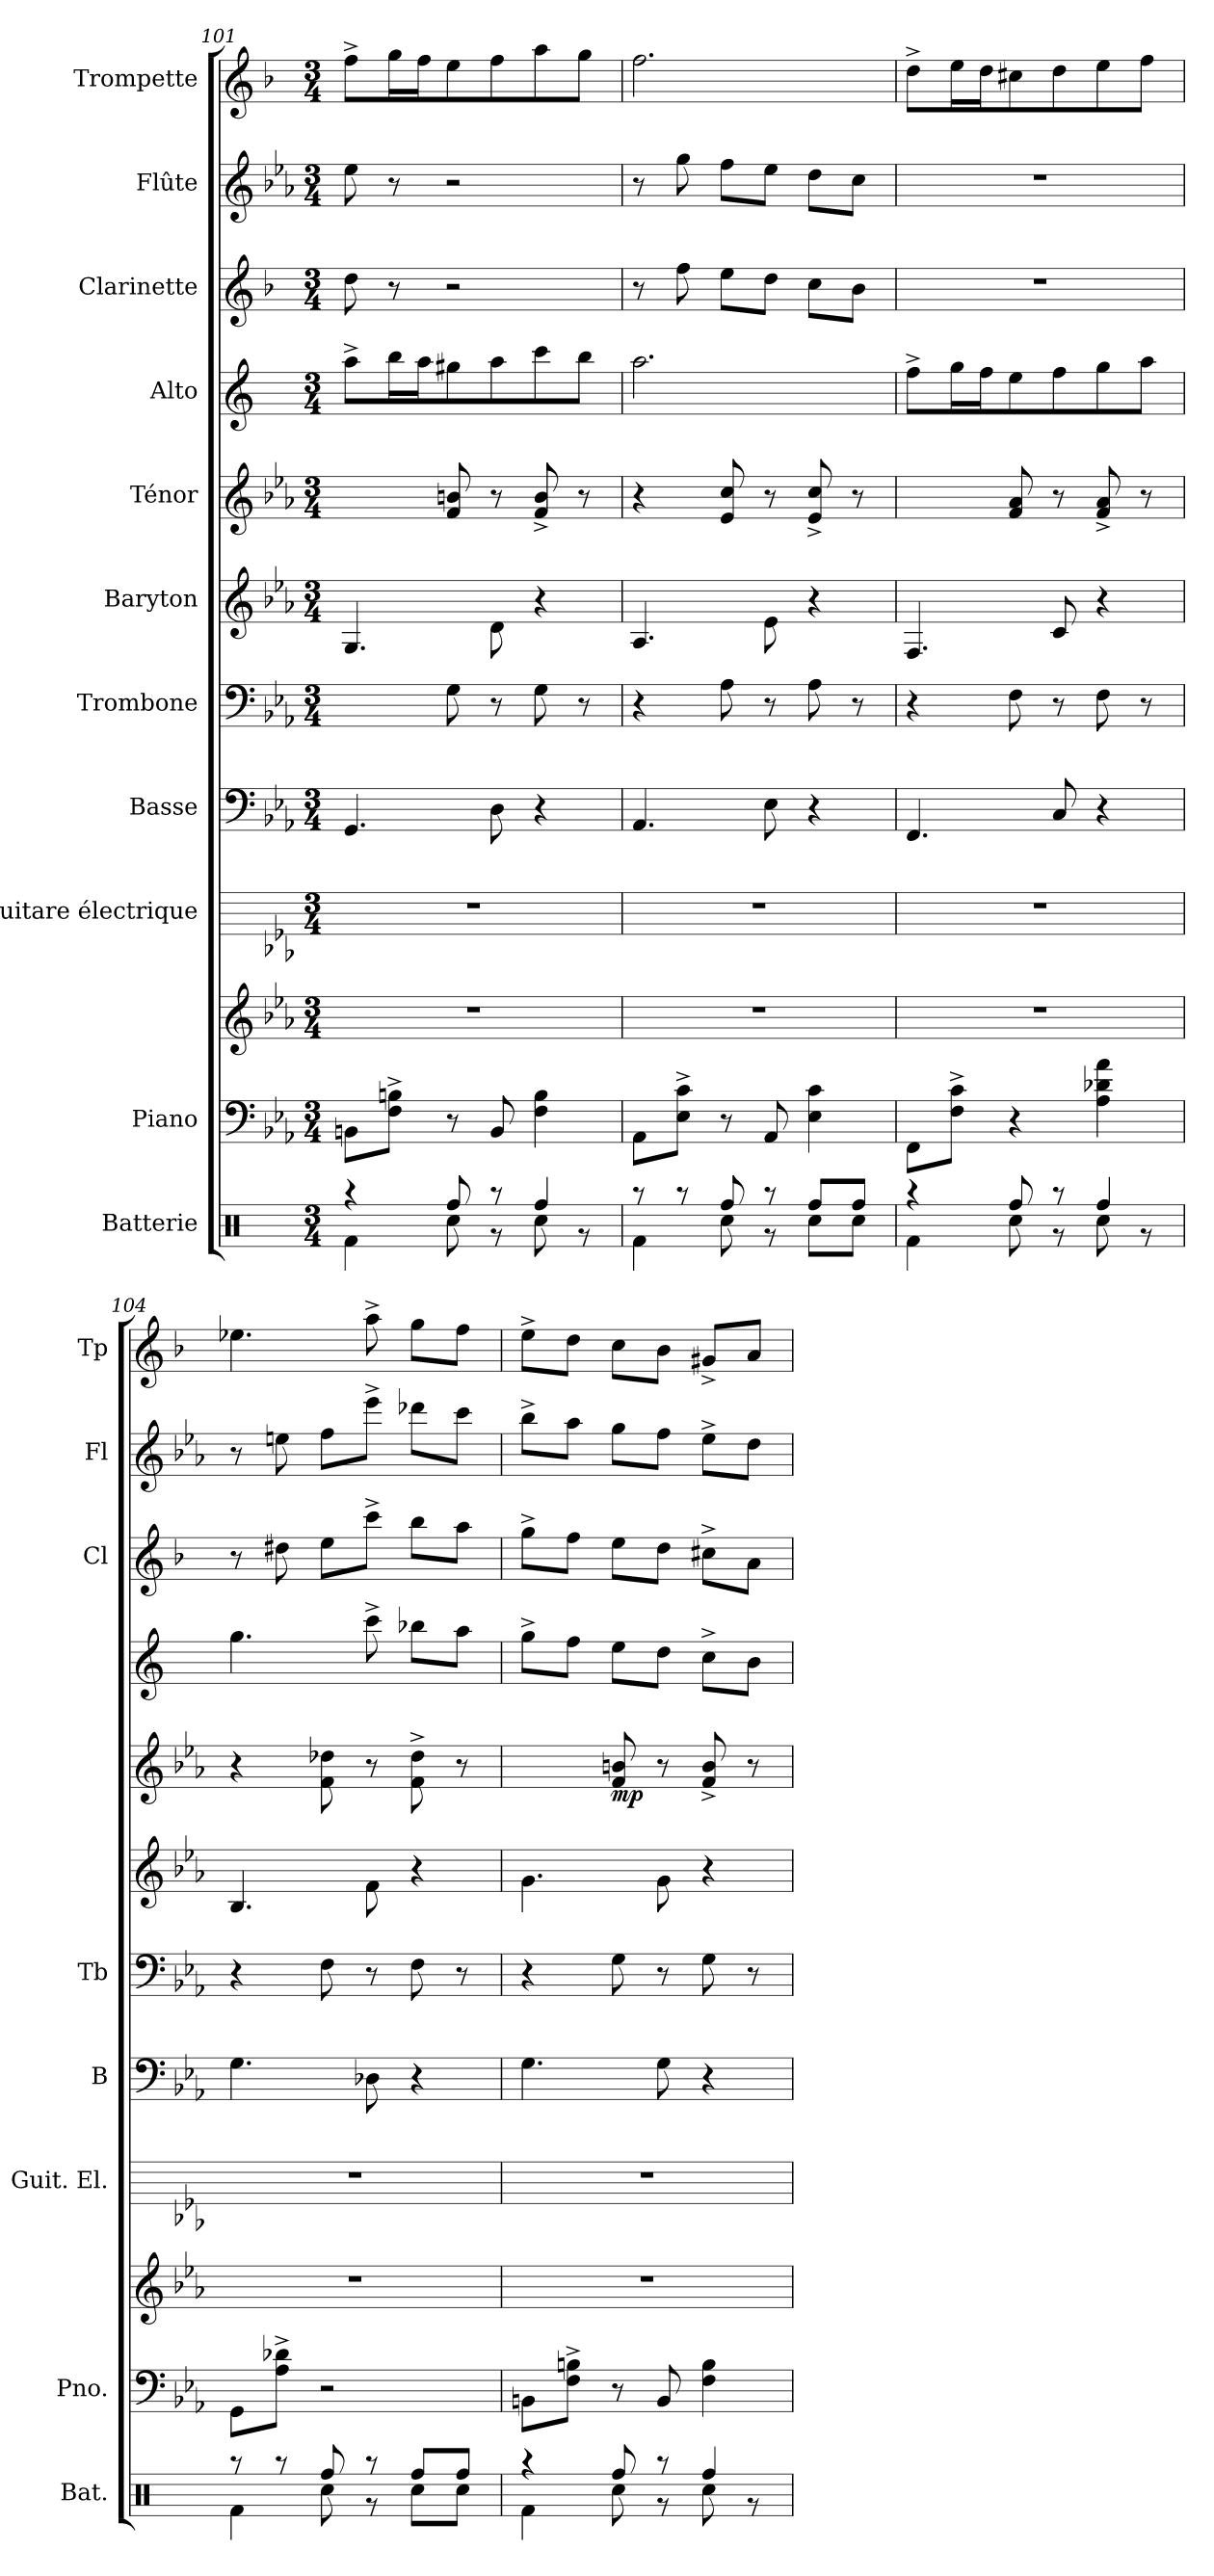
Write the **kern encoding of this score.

**kern	**kern	**kern	**kern	**kern	**kern	**kern	**kern	**dynam	**kern	**kern	**kern	**kern
*part11	*part10	*part10	*part9	*part8	*part7	*part6	*part5	*part5	*part4	*part3	*part2	*part1
*staff12	*staff11	*staff10	*staff9	*staff8	*staff7	*staff6	*staff5	*staff5	*staff4	*staff3	*staff2	*staff1
*I"Batterie	*I"Piano	*	*I"Guitare électrique	*I"Basse	*I"Trombone	*I"Baryton	*I"Ténor	*	*I"Alto	*I"Clarinette	*I"Flûte	*I"Trompette
*I'Bat.	*I'Pno.	*	*I'Guit. El.	*I'B	*I'Tb	*	*	*	*	*I'Cl	*I'Fl	*I'Tp
!!LO:PB:g=z
*clefX	*clefF4	*clefG2	*	*clefF4	*clefF4	*clefG2	*clefG2	*	*clefG2	*clefG2	*clefG2	*clefG2
*	*	*	*	*ITrd7c12	*	*ITrd12c21	*ITrd8c14	*	*ITrd5c9	*ITrd1c2	*	*ITrd1c2
*k[]	*k[b-e-a-]	*k[b-e-a-]	*k[b-e-a-]	*k[b-e-a-]	*k[b-e-a-]	*k[b-e-a-]	*k[b-e-a-]	*	*k[b-e-a-]	*k[b-e-a-]	*k[b-e-a-]	*k[b-e-a-]
*M3/4	*M3/4	*M3/4	*M3/4	*M3/4	*M3/4	*M3/4	*M3/4	*	*M3/4	*M3/4	*M3/4	*M3/4
=101	=101	=101	=101	=101	=101	=101	=101	=101	=101	=101	=101	=101
*^	*	*	*	*	*	*	*	*	*	*	*	*
4r	4Rf\	8BBn\L	2.r	2.r	4.GGG/	4ryy	4.GG/	4ryy	.	8cc^\L	8cc\	8ee-\	8ee-^\L
.	.	8F^\ 8Bn^\J	.	.	.	.	.	.	.	16dd\L	8r	8r	16ff\L
.	.	.	.	.	.	.	.	.	.	16cc\J	.	.	16ee-\J
8Rff/	8Rcc\	8r	.	.	.	8G\	.	8F/ 8Bn/	.	8bn\	2r	2r	8dd\
8r	8r	8BB/	.	.	8DD\	8r	8D\	8r	.	8cc\	.	.	8ee-\
4Rff/	8Rcc\	4F\ 4B\	.	.	4r	8G\	4r	8F/^ 8B/^	.	8ee-\	.	.	8gg\
.	8r	.	.	.	.	8r	.	8r	.	8dd\J	.	.	8ff\J
=102	=102	=102	=102	=102	=102	=102	=102	=102	=102	=102	=102	=102	=102
8r	4Rf\	8AA-\L	2.r	2.r	4.AAA-/	4r	4.AA-/	4r	.	2.cc\	8r	8r	2.ee-\
8r	.	8E-^\ 8c^\J	.	.	.	.	.	.	.	.	8ee-\	8gg\	.
8Rff/	8Rcc\	8r	.	.	.	8A-\	.	8E-/ 8c/	.	.	8dd\L	8ff\L	.
8r	8r	8AA-/	.	.	8EE-\	8r	8E-\	8r	.	.	8cc\J	8ee-\J	.
8Rff/L	8Rcc\L	4E-\ 4c\	.	.	4r	8A-\	4r	8E-/^ 8c/^	.	.	8b-\L	8dd\L	.
8Rff/J	8Rcc\J	.	.	.	.	8r	.	8r	.	.	8a-\J	8cc\J	.
=103	=103	=103	=103	=103	=103	=103	=103	=103	=103	=103	=103	=103	=103
4r	4Rf\	8FF\L	2.r	2.r	4.FFF/	4r	4.FF/	4ryy	.	8a-^\L	2.r	2.r	8cc^\L
.	.	8F^\ 8c^\J	.	.	.	.	.	.	.	16b-\L	.	.	16dd\L
.	.	.	.	.	.	.	.	.	.	16a-\J	.	.	16cc\J
8Rff/	8Rcc\	4r	.	.	.	8F\	.	8F/ 8A-/	.	8g\	.	.	8bn\
8r	8r	.	.	.	8CC/	8r	8C/	8r	.	8a-\	.	.	8cc\
4Rff/	8Rcc\	4A-\ 4d-X\ 4a-\	.	.	4r	8F\	4r	8F/^ 8A-/^	.	8b-\	.	.	8dd\
.	8r	.	.	.	.	8r	.	8r	.	8cc\J	.	.	8ee-\J
=104	=104	=104	=104	=104	=104	=104	=104	=104	=104	=104	=104	=104	=104
8r	4Rf\	8GG\L	2.r	2.r	4.GG\	4r	4.BB-/	4r	.	4.b-\	8r	8r	4.dd-X\
8r	.	8A-^\ 8d-X^\J	.	.	.	.	.	.	.	.	8cc#X\	8een\	.
8Rff/	8Rcc\	2r	.	.	.	8F\	.	8F\ 8d-X\	.	.	8dd\L	8ff\L	.
8r	8r	.	.	.	8DD-X\	8r	8F\	8r	.	8ee-^\	8bb-^\J	8eee-^\J	8gg^\
8Rff/L	8Rcc\L	.	.	.	4r	8F\	4r	8F\^ 8d-\^	.	8dd-X\L	8aa-\L	8ddd-X\L	8ff\L
8Rff/J	8Rcc\J	.	.	.	.	8r	.	8r	.	8cc\J	8gg\J	8ccc\J	8ee-\J
=105	=105	=105	=105	=105	=105	=105	=105	=105	=105	=105	=105	=105	=105
4r	4Rf\	8BBn\L	2.r	2.r	4.GG\	4r	4.G\	4ryy	.	8b-^\L	8ff^\L	8bb-^\L	8dd^\L
.	.	8F^\ 8Bn^\J	.	.	.	.	.	.	.	8a-\J	8ee-\J	8aa-\J	8cc\J
!	!	!	!	!	!	!	!	!	!LO:DY:b	!	!	!	!
8Rff/	8Rcc\	8r	.	.	.	8G\	.	8F/ 8Bn/	mp	8g\L	8dd\L	8gg\L	8b-\L
8r	8r	8BB/	.	.	8GG\	8r	8G\	8r	.	8f\J	8cc\J	8ff\J	8a-\J
4Rff/	8Rcc\	4F\ 4B\	.	.	4r	8G\	4r	8F/^ 8B/^	.	8e-^\L	8bn^\L	8ee-^\L	8f#X^/L
.	8r	.	.	.	.	8r	.	8r	.	8d\J	8g\J	8dd\J	8g/J
*v	*v	*	*	*	*	*	*	*	*	*	*	*	*
=	=	=	=	=	=	=	=	=	=	=	=	=
*-	*-	*-	*-	*-	*-	*-	*-	*-	*-	*-	*-	*-
